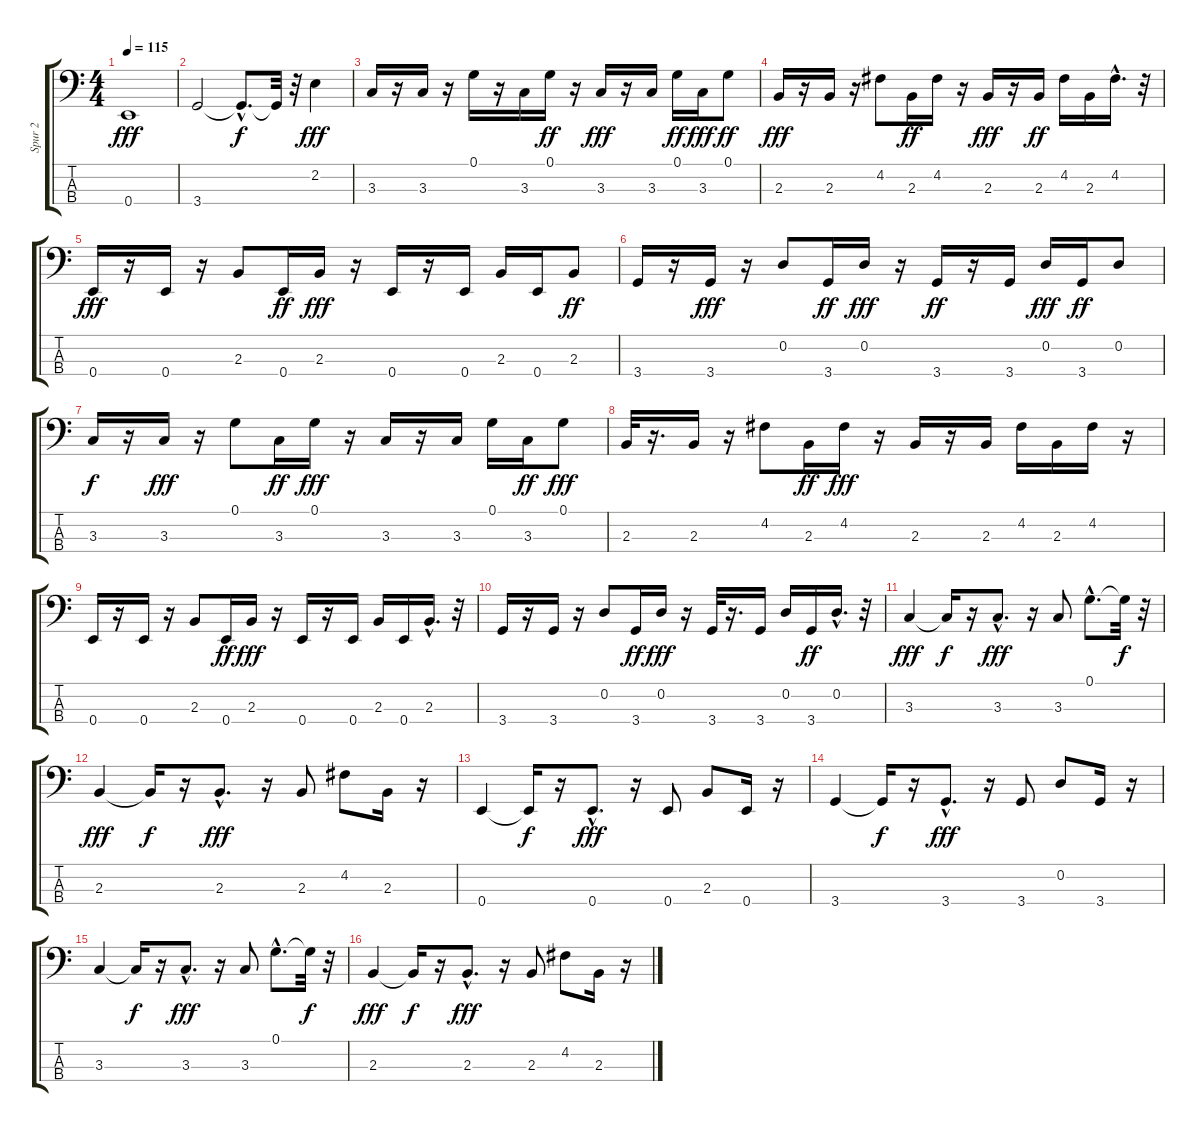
\track ("Spur 2" "Spur 2") {instrument electricbassfinger}
\staff {score tabs}
\tuning (G2 D2 A1 E1) {hide}
\ts (4 4)
\tempo 115
\clef f4
\ks c
0.4.1{dy fff volume 12 balance 8 instrument electricbassfinger} |
3.4.2 3.4{hac t}.8{d dy f} 3.4{t}.32 r.32 2.2.4{dy fff} |
3.3.16 r.16 3.3.16 r.16 0.1.16 r.16 3.3.16 0.1.16{dy ff} r.16 3.3.16{dy fff} r.16 3.3.16 0.1.16{dy ff} 3.3.16{dy fff} 0.1.8{dy ff} |
2.3.16{dy fff} r.16 2.3.16 r.16 4.2.8 2.3.16{dy ff} 4.2.16 r.16 2.3.16{dy fff} r.16 2.3.16{dy ff} 4.2.16 2.3.16 4.2{hac}.16{d} r.32 |
0.4.16{dy fff} r.16 0.4.16 r.16 2.3.8 0.4.16{dy ff} 2.3.16{dy fff} r.16 0.4.16 r.16 0.4.16 2.3.16 0.4.16 2.3.8{dy ff} |
3.4.16 r.16 3.4.16{dy fff} r.16 0.2.8 3.4.16{dy ff} 0.2.16{dy fff} r.16 3.4.16{dy ff} r.16 3.4.16 0.2.16{dy fff} 3.4.16{dy ff} 0.2.8 |
3.3.16{dy f} r.16 3.3.16{dy fff} r.16 0.1.8 3.3.16{dy ff} 0.1.16{dy fff} r.16 3.3.16 r.16 3.3.16 0.1.16 3.3.16{dy ff} 0.1.8{dy fff} |
2.3.32 r.16{d} 2.3.16 r.16 4.2.8 2.3.16{dy ff} 4.2.16{dy fff} r.16 2.3.16 r.16 2.3.16 4.2.16 2.3.16 4.2.16 r.16 |
0.4.16 r.16 0.4.16 r.16 2.3.8 0.4.16{dy ff} 2.3.16{dy fff} r.16 0.4.16 r.16 0.4.16 2.3.16 0.4.16 2.3{hac}.16{d} r.32 |
3.4.16 r.16 3.4.16 r.16 0.2.8 3.4.16{dy ff} 0.2.16{dy fff} r.16 3.4.32 r.16{d} 3.4.16 0.2.16 3.4.16{dy ff} 0.2{hac}.16{d} r.32 |
3.3.4{dy fff volume 12 balance 8 instrument electricbassfinger} 3.3{t}.16{dy f} r.16 3.3{hac}.8{d dy fff} r.16 3.3.8 0.1{hac}.8{d} 0.1{t}.32{dy f} r.32 |
2.3.4{dy fff} 2.3{t}.16{dy f} r.16 2.3{hac}.8{d dy fff} r.16 2.3.8 4.2.8 2.3.16 r.16 |
0.4.4 0.4{t}.16{dy f} r.16 0.4{hac}.8{d dy fff} r.16 0.4.8 2.3.8 0.4.16 r.16 |
3.4.4 3.4{t}.16{dy f} r.16 3.4{hac}.8{d dy fff} r.16 3.4.8 0.2.8 3.4.16 r.16 |
3.3.4 3.3{t}.16{dy f} r.16 3.3{hac}.8{d dy fff} r.16 3.3.8 0.1{hac}.8{d} 0.1{t}.32{dy f} r.32 |
2.3.4{dy fff} 2.3{t}.16{dy f} r.16 2.3{hac}.8{d dy fff} r.16 2.3.8 4.2.8 2.3.16 r.16
